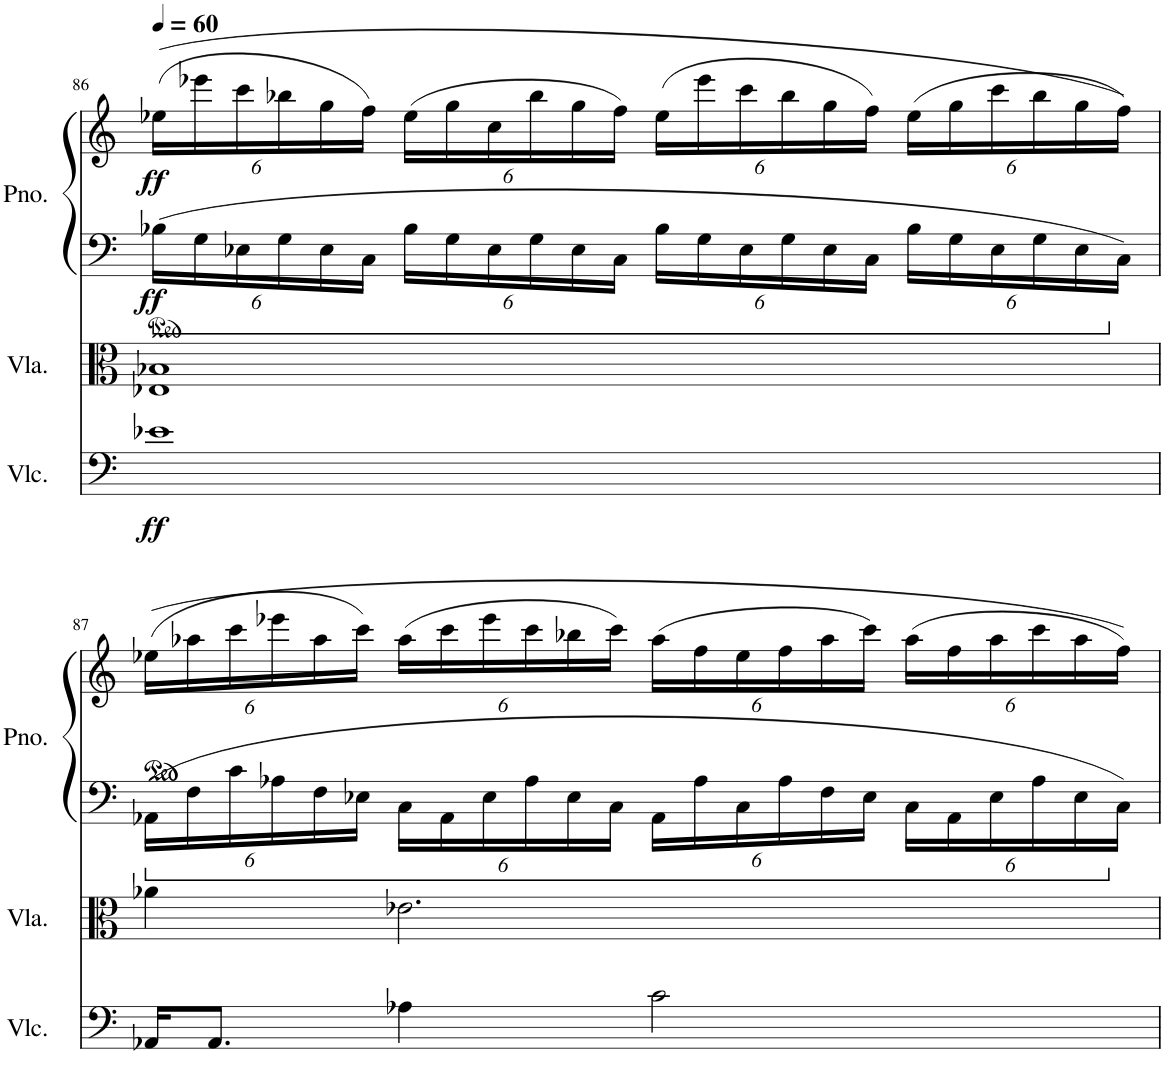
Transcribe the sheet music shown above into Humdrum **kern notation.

**kern	**dynam	**kern	**kern	**kern	**dynam
*part3	*part3	*part2	*part1	*part1	*part1
*staff4	*staff4	*staff3	*staff2	*staff1	*staff1/2
*I"Violoncello	*	*I"Viola	*I"Piano	*	*
*I'Vlc.	*	*I'Vla.	*I'Pno.	*	*
!!LO:PB:g=z
*clefF4	*	*clefC3	*clefF4	*clefG2	*
*k[]	*	*k[]	*k[]	*k[]	*
*M4/4	*	*M4/4	*M4/4	*M4/4	*
*MM60	*	*MM60	*MM60	*MM60	*
*	*	*	*Xbrackettup	*Xbrackettup	*
=86	=86	=86	=86	=86	=86
!	!LO:DY:b	!	!	!	!LO:DY:b=2
!	!	!	!	!	!LO:DY:n=1:b
1e-X	ff	1E-X 1B-X	24B-X\LL	((24ee-X\LL	ff ff
.	.	.	24G\	24eee-X\	.
.	.	.	24E-X\	24ccc\	.
.	.	.	24G\	24bb-X\	.
.	.	.	24E-\	24gg\	.
.	.	.	24C\JJ	24ff\JJ)	.
.	.	.	24B-\LL	(24ee-\LL	.
.	.	.	24G\	24gg\	.
.	.	.	24E-\	24cc\	.
.	.	.	24G\	24bb-\	.
.	.	.	24E-\	24gg\	.
.	.	.	24C\JJ	24ff\JJ)	.
.	.	.	24B-\LL	(24ee-\LL	.
.	.	.	24G\	24eee-\	.
.	.	.	24E-\	24ccc\	.
.	.	.	24G\	24bb-\	.
.	.	.	24E-\	24gg\	.
.	.	.	24C\JJ	24ff\JJ)	.
.	.	.	24B-\LL	(24ee-\LL	.
.	.	.	24G\	24gg\	.
.	.	.	24E-\	24ccc\	.
.	.	.	24G\	24bb-\	.
.	.	.	24E-\	24gg\	.
.	.	.	24C\JJ	24ff\JJ))	.
!!LO:LB:g=z
=87	=87	=87	=87	=87	=87
16AA-X/KL	.	4a-X\	24AA-X\LL	((24ee-X\LL	.
.	.	.	24F\	24aa-X\	.
8.AA-/J	.	.	.	.	.
.	.	.	24c\	24ccc\	.
.	.	.	24A-X\	24eee-X\	.
.	.	.	24F\	24aa-\	.
.	.	.	24E-X\JJ	24ccc\JJ)	.
4A-X\	.	2.e-X\	24C\LL	(24aa-\LL	.
.	.	.	24AA-\	24ccc\	.
.	.	.	24E-\	24eee-\	.
.	.	.	24A-\	24ccc\	.
.	.	.	24E-\	24bb-X\	.
.	.	.	24C\JJ	24ccc\JJ)	.
2c\	.	.	24AA-\LL	(24aa-\LL	.
.	.	.	24A-\	24ff\	.
.	.	.	24C\	24ee-\	.
.	.	.	24A-\	24ff\	.
.	.	.	24F\	24aa-\	.
.	.	.	24E-\JJ	24ccc\JJ)	.
.	.	.	24C\LL	(24aa-\LL	.
.	.	.	24AA-\	24ff\	.
.	.	.	24E-\	24aa-\	.
.	.	.	24A-\	24ccc\	.
.	.	.	24E-\	24aa-\	.
.	.	.	24C\JJ	24ff\JJ))	.
=	=	=	=	=	=
*-	*-	*-	*-	*-	*-
